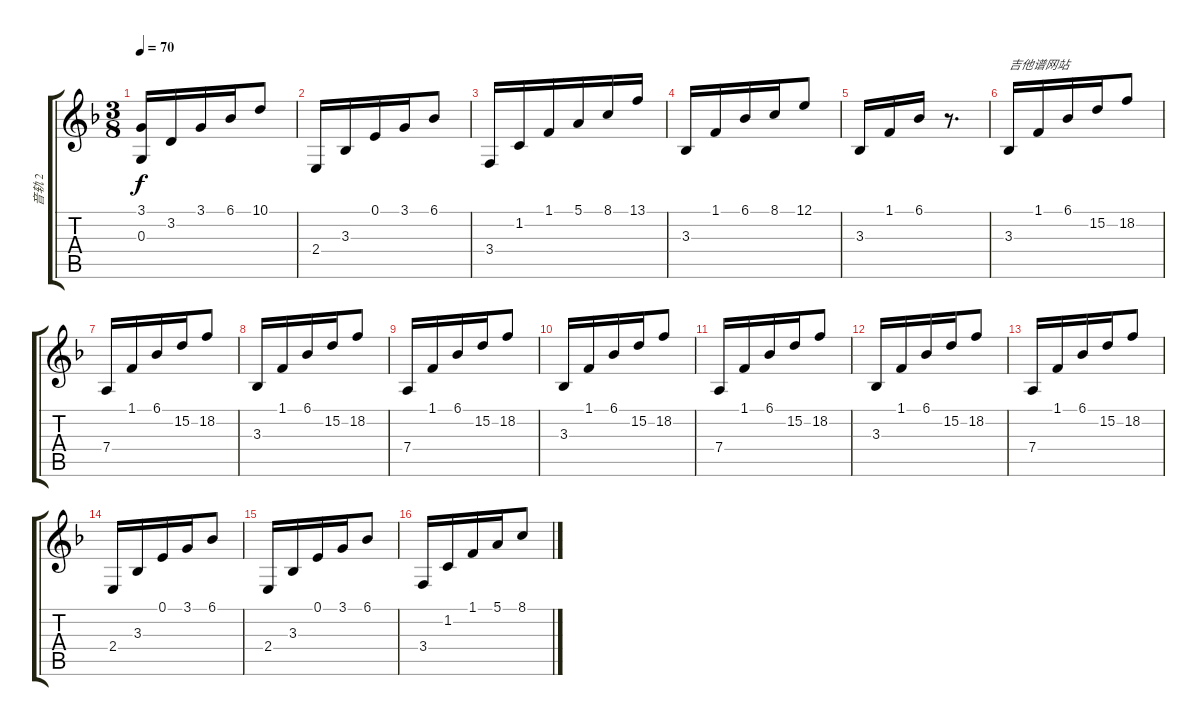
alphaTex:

\track ("音轨 2" "音轨 2") {instrument acousticgrandpiano}
\staff {score tabs}
\tuning (E4 B3 G3 D3 A2 E2) {hide}
\ts (3 8)
\tempo 70
\clef g2
\ks f
(3.1 0.3).16{dy f} 3.2.16 3.1.16 6.1.16 10.1.8 |
2.4.16 3.3.16 0.1.16 3.1.16 6.1.8 |
3.4.16 1.2.16 1.1.16 5.1.16 8.1.16 13.1.16 |
3.3.16 1.1.16 6.1.16 8.1.16 12.1.8 |
3.3.16 1.1.16 6.1.16 r.8{d} |
3.3.16{txt "吉他谱网站"} 1.1.16 6.1.16 15.2.16 18.2.8 |
7.4.16 1.1.16 6.1.16 15.2.16 18.2.8 |
3.3.16 1.1.16 6.1.16 15.2.16 18.2.8 |
7.4.16 1.1.16 6.1.16 15.2.16 18.2.8 |
3.3.16 1.1.16 6.1.16 15.2.16 18.2.8 |
7.4.16 1.1.16 6.1.16 15.2.16 18.2.8 |
3.3.16 1.1.16 6.1.16 15.2.16 18.2.8 |
7.4.16 1.1.16 6.1.16 15.2.16 18.2.8 |
2.4.16 3.3.16 0.1.16 3.1.16 6.1.8 |
2.4.16 3.3.16 0.1.16 3.1.16 6.1.8 |
3.4.16 1.2.16 1.1.16 5.1.16 8.1.8
